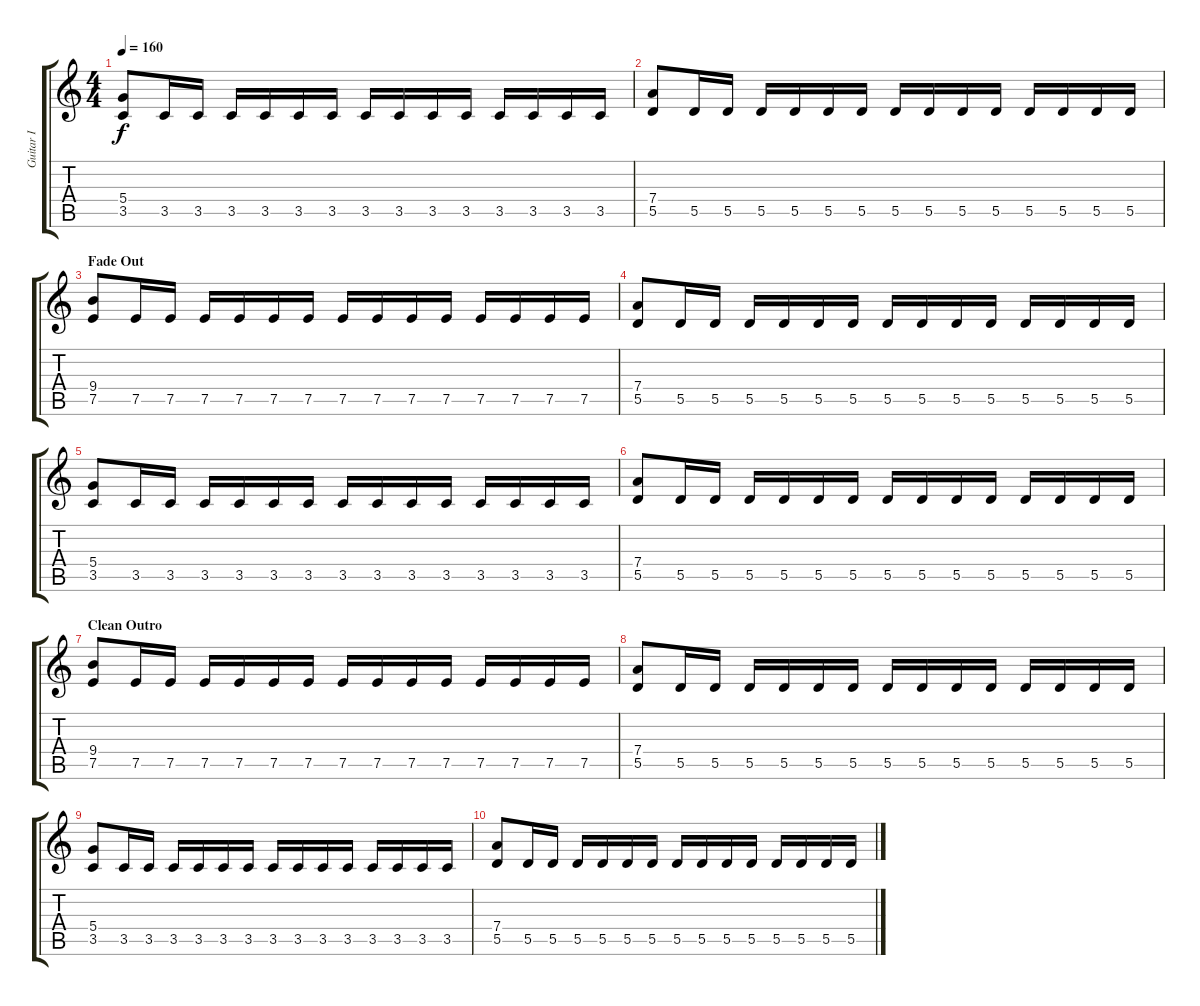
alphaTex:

\track ("Guitar I" "Guitar I") {instrument distortionguitar}
\staff {score tabs}
\tuning (E4 B3 G3 D3 A2 E2) {hide}
\ts (4 4)
\tempo 160
\clef g2
\ks c
(5.4 3.5).8{dy f} 3.5.16 3.5.16 3.5.16 3.5.16 3.5.16 3.5.16 3.5.16 3.5.16 3.5.16 3.5.16 3.5.16 3.5.16 3.5.16 3.5.16 |
(7.4 5.5).8 5.5.16 5.5.16 5.5.16 5.5.16 5.5.16 5.5.16 5.5.16 5.5.16 5.5.16 5.5.16 5.5.16 5.5.16 5.5.16 5.5.16 |
\section ("" "Fade Out")
(9.4 7.5).8{volume 10} 7.5.16 7.5.16 7.5.16 7.5.16 7.5.16 7.5.16 7.5.16 7.5.16 7.5.16 7.5.16 7.5.16 7.5.16 7.5.16 7.5.16 |
(7.4 5.5).8 5.5.16 5.5.16 5.5.16 5.5.16 5.5.16 5.5.16 5.5.16 5.5.16 5.5.16 5.5.16 5.5.16 5.5.16 5.5.16 5.5.16 |
(5.4 3.5).8{volume 6} 3.5.16 3.5.16 3.5.16 3.5.16 3.5.16 3.5.16 3.5.16 3.5.16 3.5.16 3.5.16 3.5.16 3.5.16 3.5.16 3.5.16 |
(7.4 5.5).8 5.5.16 5.5.16 5.5.16 5.5.16 5.5.16 5.5.16 5.5.16 5.5.16 5.5.16 5.5.16 5.5.16 5.5.16 5.5.16 5.5.16 |
\section ("" "Clean Outro")
(9.4 7.5).8{volume 3} 7.5.16 7.5.16 7.5.16 7.5.16 7.5.16 7.5.16 7.5.16 7.5.16 7.5.16 7.5.16 7.5.16 7.5.16 7.5.16 7.5.16 |
(7.4 5.5).8 5.5.16 5.5.16 5.5.16 5.5.16 5.5.16 5.5.16 5.5.16 5.5.16 5.5.16 5.5.16 5.5.16 5.5.16 5.5.16 5.5.16 |
(5.4 3.5).8{volume 0} 3.5.16 3.5.16 3.5.16 3.5.16 3.5.16 3.5.16 3.5.16 3.5.16 3.5.16 3.5.16 3.5.16 3.5.16 3.5.16 3.5.16 |
(7.4 5.5).8 5.5.16 5.5.16 5.5.16 5.5.16 5.5.16 5.5.16 5.5.16 5.5.16 5.5.16 5.5.16 5.5.16 5.5.16 5.5.16 5.5.16
